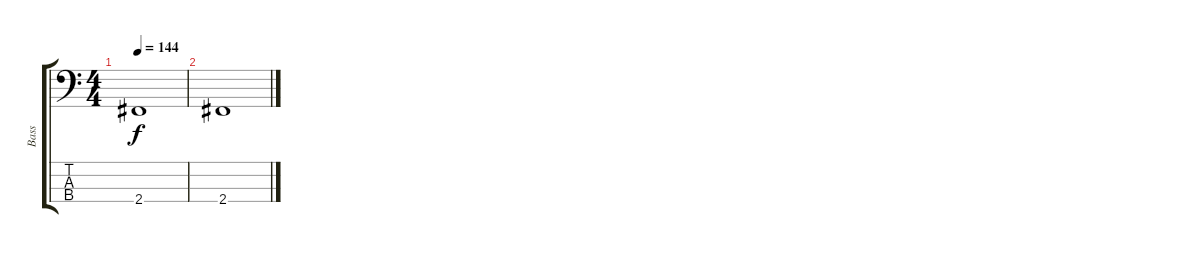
\track ("Bass" "Bass") {instrument electricbassfinger}
\staff {score tabs}
\tuning (G2 D2 A1 E1) {hide}
\ts (4 4)
\tempo 144
\clef f4
\ks c
2.4.1{dy f} |
2.4.1
